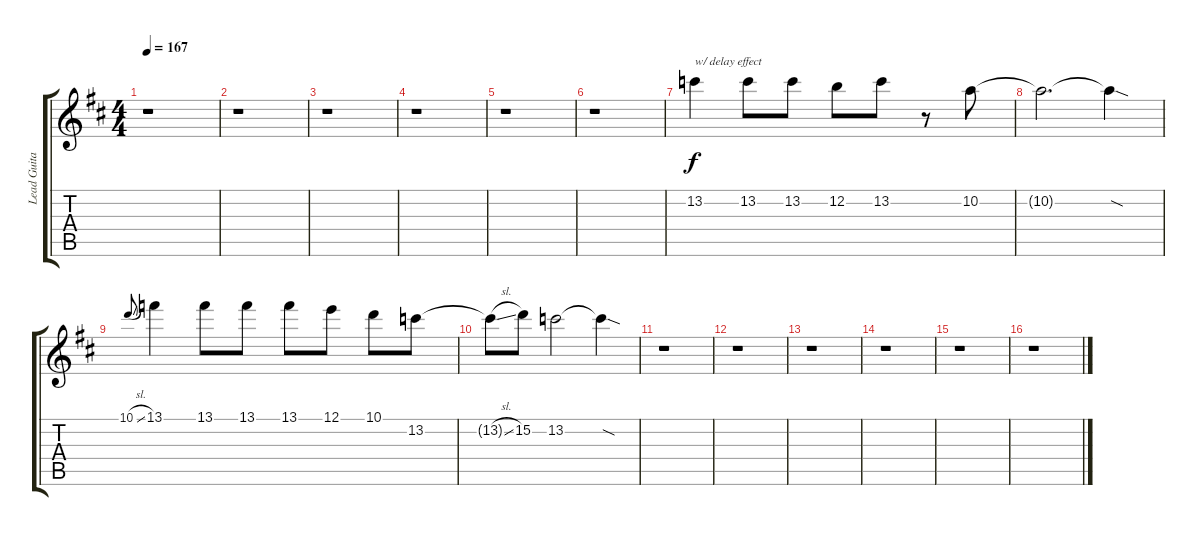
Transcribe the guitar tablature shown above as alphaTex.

\track ("Lead Guitar Harmony" "Lead Guita") {instrument overdrivenguitar}
\staff {score tabs}
\tuning (E4 B3 G3 D3 A2 D2) {hide}
\ts (4 4)
\tempo 167
\clef g2
\ks d
r.1{dy f} |
r.1 |
r.1 |
r.1 |
r.1 |
r.1 |
13.2.4{txt "w/ delay effect"} 13.2.8 13.2.8 12.2.8 13.2.8 r.8 10.2.8 |
10.2{t}.2{d} 10.2{sod t}.4 |
10.1{sl}.8{gr onbeat} 13.1.4 13.1.8 13.1.8 13.1.8 12.1.8 10.1.8 13.2.8 |
13.2{sl t}.8 15.2.8 13.2.2 13.2{sod t}.4 |
r.1 |
r.1 |
r.1 |
r.1 |
r.1 |
r.1
